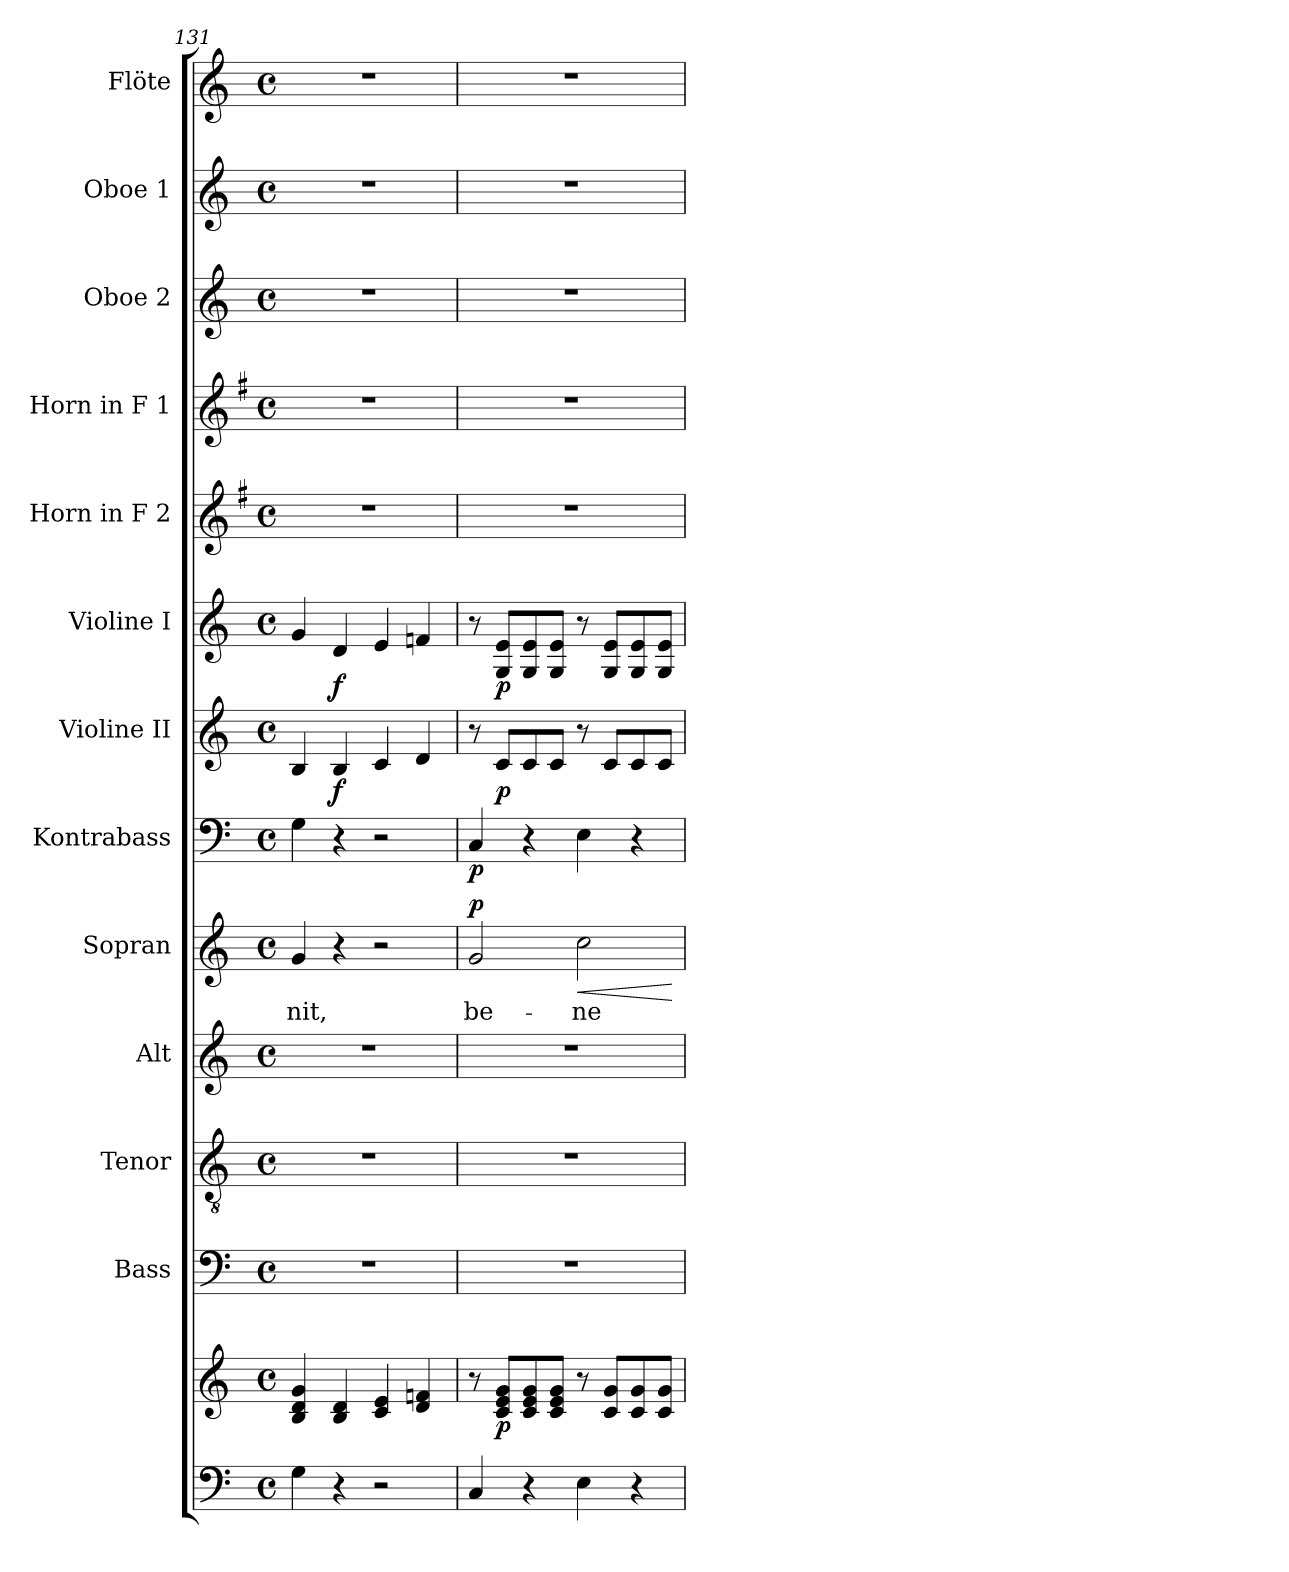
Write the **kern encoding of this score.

**kern	**kern	**dynam	**kern	**kern	**kern	**kern	**text	**dynam	**kern	**dynam	**kern	**dynam	**kern	**dynam	**kern	**kern	**kern	**kern	**kern
*part13	*part13	*part13	*part12	*part11	*part10	*part9	*part9	*part9	*part8	*part8	*part7	*part7	*part6	*part6	*part5	*part4	*part3	*part2	*part1
*staff14	*staff13	*staff13/14	*staff12	*staff11	*staff10	*staff9	*staff9	*staff9	*staff8	*staff8	*staff7	*staff7	*staff6	*staff6	*staff5	*staff4	*staff3	*staff2	*staff1
*	*	*	*I"Bass	*I"Tenor	*I"Alt	*I"Sopran	*	*	*I"Kontrabass	*	*I"Violine II	*	*I"Violine I	*	*I"Horn in F 2	*I"Horn in F 1	*I"Oboe 2	*I"Oboe 1	*I"Flöte
*	*	*	*I'B.	*I'T.	*I'A.	*I'S.	*	*	*I'Kb.	*	*I'Vl. II	*	*I'Vl. I	*	*	*	*I'Ob. 2	*I'Ob. 1	*I'Fl.
*clefF4	*clefG2	*	*clefF4	*clefGv2	*clefG2	*clefG2	*	*	*clefF4	*	*clefG2	*	*clefG2	*	*clefG2	*clefG2	*clefG2	*clefG2	*clefG2
*	*	*	*	*	*	*	*	*	*ITrd7c12	*	*	*	*	*	*ITrd4c7	*ITrd4c7	*	*	*
*k[]	*k[]	*	*k[]	*k[]	*k[]	*k[]	*	*	*k[]	*	*k[]	*	*k[]	*	*k[]	*k[]	*k[]	*k[]	*k[]
*C:	*C:	*	*C:	*C:	*C:	*C:	*	*	*C:	*	*C:	*	*C:	*	*C:	*C:	*C:	*C:	*C:
*M4/4	*M4/4	*	*M4/4	*M4/4	*M4/4	*M4/4	*	*	*M4/4	*	*M4/4	*	*M4/4	*	*M4/4	*M4/4	*M4/4	*M4/4	*M4/4
*met(c)	*met(c)	*	*met(c)	*met(c)	*met(c)	*met(c)	*	*	*met(c)	*	*met(c)	*	*met(c)	*	*met(c)	*met(c)	*met(c)	*met(c)	*met(c)
=131	=131	=131	=131	=131	=131	=131	=131	=131	=131	=131	=131	=131	=131	=131	=131	=131	=131	=131	=131
!	!	!	!	!	!	!	!LO:LY:b	!	!	!	!	!	!	!	!	!	!	!	!
4G\	4B/ 4d/ 4g/	.	1r	1r	1r	4g/	-nit,	.	4GG\	.	4B/	.	4g/	.	1r	1r	1r	1r	1r
!	!	!	!	!	!	!	!	!	!	!	!	!LO:DY:b	!	!LO:DY:b	!	!	!	!	!
4r	4B/ 4d/	.	.	.	.	4r	.	.	4r	.	4B/	f	4d/	f	.	.	.	.	.
2r	4c/ 4e/	.	.	.	.	2r	.	.	2r	.	4c/	.	4e/	.	.	.	.	.	.
.	4d/ 4fn/	.	.	.	.	.	.	.	.	.	4d/	.	4fn/	.	.	.	.	.	.
=132	=132	=132	=132	=132	=132	=132	=132	=132	=132	=132	=132	=132	=132	=132	=132	=132	=132	=132	=132
!	!	!	!	!	!	!	!LO:LY:b	!LO:DY:a	!	!LO:DY:b	!	!	!	!	!	!	!	!	!
4C/	8r	.	1r	1r	1r	2g/	be-	p	4CC/	p	8r	.	8r	.	1r	1r	1r	1r	1r
!	!	!LO:DY:b	!	!	!	!	!	!	!	!	!	!LO:DY:b	!	!LO:DY:b	!	!	!	!	!
.	8c/ 8e/ 8g/L	p	.	.	.	.	.	.	.	.	8c/L	p	8G/ 8e/L	p	.	.	.	.	.
4r	8c/ 8e/ 8g/	.	.	.	.	.	.	.	4r	.	8c/	.	8G/ 8e/	.	.	.	.	.	.
.	8c/ 8e/ 8g/J	.	.	.	.	.	.	.	.	.	8c/J	.	8G/ 8e/J	.	.	.	.	.	.
!	!	!	!	!	!	!	!LO:LY:b	!LO:HP:b	!	!	!	!	!	!	!	!	!	!	!
4E\	8r	.	.	.	.	2cc\	-ne-	<	4EE\	.	8r	.	8r	.	.	.	.	.	.
.	8c/ 8g/L	.	.	.	.	.	.	.	.	.	8c/L	.	8G/ 8e/L	.	.	.	.	.	.
4r	8c/ 8g/	.	.	.	.	.	.	.	4r	.	8c/	.	8G/ 8e/	.	.	.	.	.	.
.	8c/ 8g/J	.	.	.	.	.	.	.	.	.	8c/J	.	8G/ 8e/J	.	.	.	.	.	.
.	.	.	.	.	.	.	.	[	.	.	.	.	.	.	.	.	.	.	.
=	=	=	=	=	=	=	=	=	=	=	=	=	=	=	=	=	=	=	=
*-	*-	*-	*-	*-	*-	*-	*-	*-	*-	*-	*-	*-	*-	*-	*-	*-	*-	*-	*-
